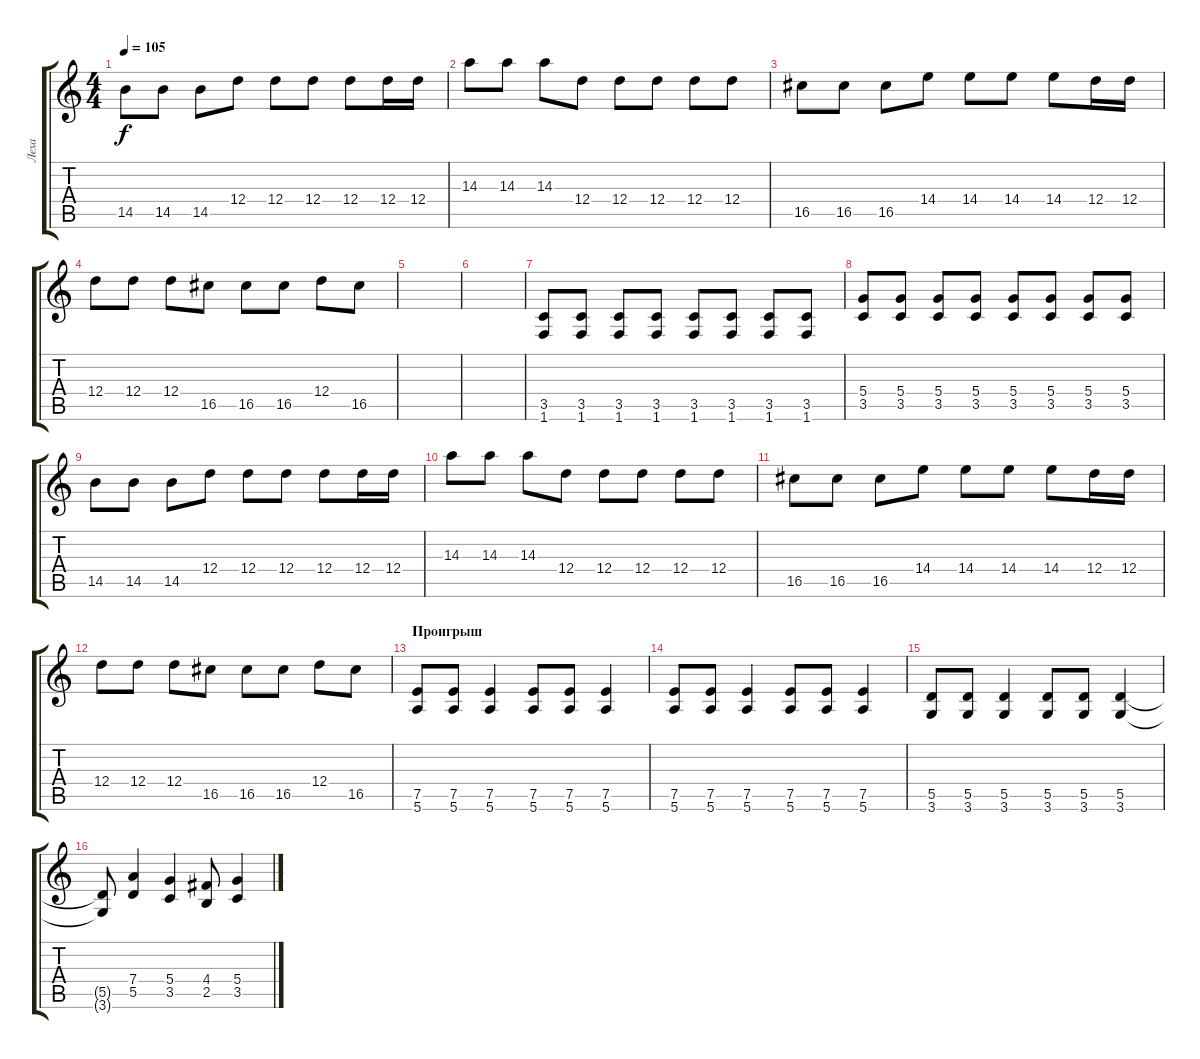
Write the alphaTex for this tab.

\track ("Леха" "Леха") {instrument overdrivenguitar}
\staff {score tabs}
\tuning (E4 B3 G3 D3 A2 E2) {hide}
\ts (4 4)
\tempo 105
\clef g2
\ks c
14.5.8{dy f volume 16 instrument overdrivenguitar} 14.5.8 14.5.8 12.4.8 12.4.8 12.4.8 12.4.8 12.4.16 12.4.16 |
14.3.8{volume 16 instrument overdrivenguitar} 14.3.8 14.3.8 12.4.8 12.4.8 12.4.8 12.4.8 12.4.8 |
16.5.8{volume 16 instrument overdrivenguitar} 16.5.8 16.5.8 14.4.8 14.4.8 14.4.8 14.4.8 12.4.16 12.4.16 |
12.4.8{volume 16 instrument overdrivenguitar} 12.4.8 12.4.8 16.5.8 16.5.8 16.5.8 12.4.8 16.5.8 |
|
|
(3.5 1.6).8{volume 11 instrument overdrivenguitar} (3.5 1.6).8 (3.5 1.6).8 (3.5 1.6).8 (3.5 1.6).8 (3.5 1.6).8 (3.5 1.6).8 (3.5 1.6).8 |
(5.4 3.5).8{volume 11 instrument overdrivenguitar} (5.4 3.5).8 (5.4 3.5).8 (5.4 3.5).8 (5.4 3.5).8 (5.4 3.5).8 (5.4 3.5).8 (5.4 3.5).8 |
14.5.8{volume 16 instrument overdrivenguitar} 14.5.8 14.5.8 12.4.8 12.4.8 12.4.8 12.4.8 12.4.16 12.4.16 |
14.3.8{volume 16 instrument overdrivenguitar} 14.3.8 14.3.8 12.4.8 12.4.8 12.4.8 12.4.8 12.4.8 |
16.5.8{volume 16 instrument overdrivenguitar} 16.5.8 16.5.8 14.4.8 14.4.8 14.4.8 14.4.8 12.4.16 12.4.16 |
12.4.8{volume 16 instrument overdrivenguitar} 12.4.8 12.4.8 16.5.8 16.5.8 16.5.8 12.4.8 16.5.8 |
\section ("" "Проигрыш")
(7.5 5.6).8{volume 11 instrument overdrivenguitar} (7.5 5.6).8 (7.5 5.6).4 (7.5 5.6).8 (7.5 5.6).8 (7.5 5.6).4 |
(7.5 5.6).8{volume 11 instrument overdrivenguitar} (7.5 5.6).8 (7.5 5.6).4 (7.5 5.6).8 (7.5 5.6).8 (7.5 5.6).4 |
(5.5 3.6).8{volume 11 instrument overdrivenguitar} (5.5 3.6).8 (5.5 3.6).4 (5.5 3.6).8 (5.5 3.6).8 (5.5 3.6).4 |
(5.5{t} 3.6{t}).8 (7.4 5.5).4{volume 11 instrument overdrivenguitar} (5.4 3.5).4 (4.4 2.5).8 (5.4 3.5).4
